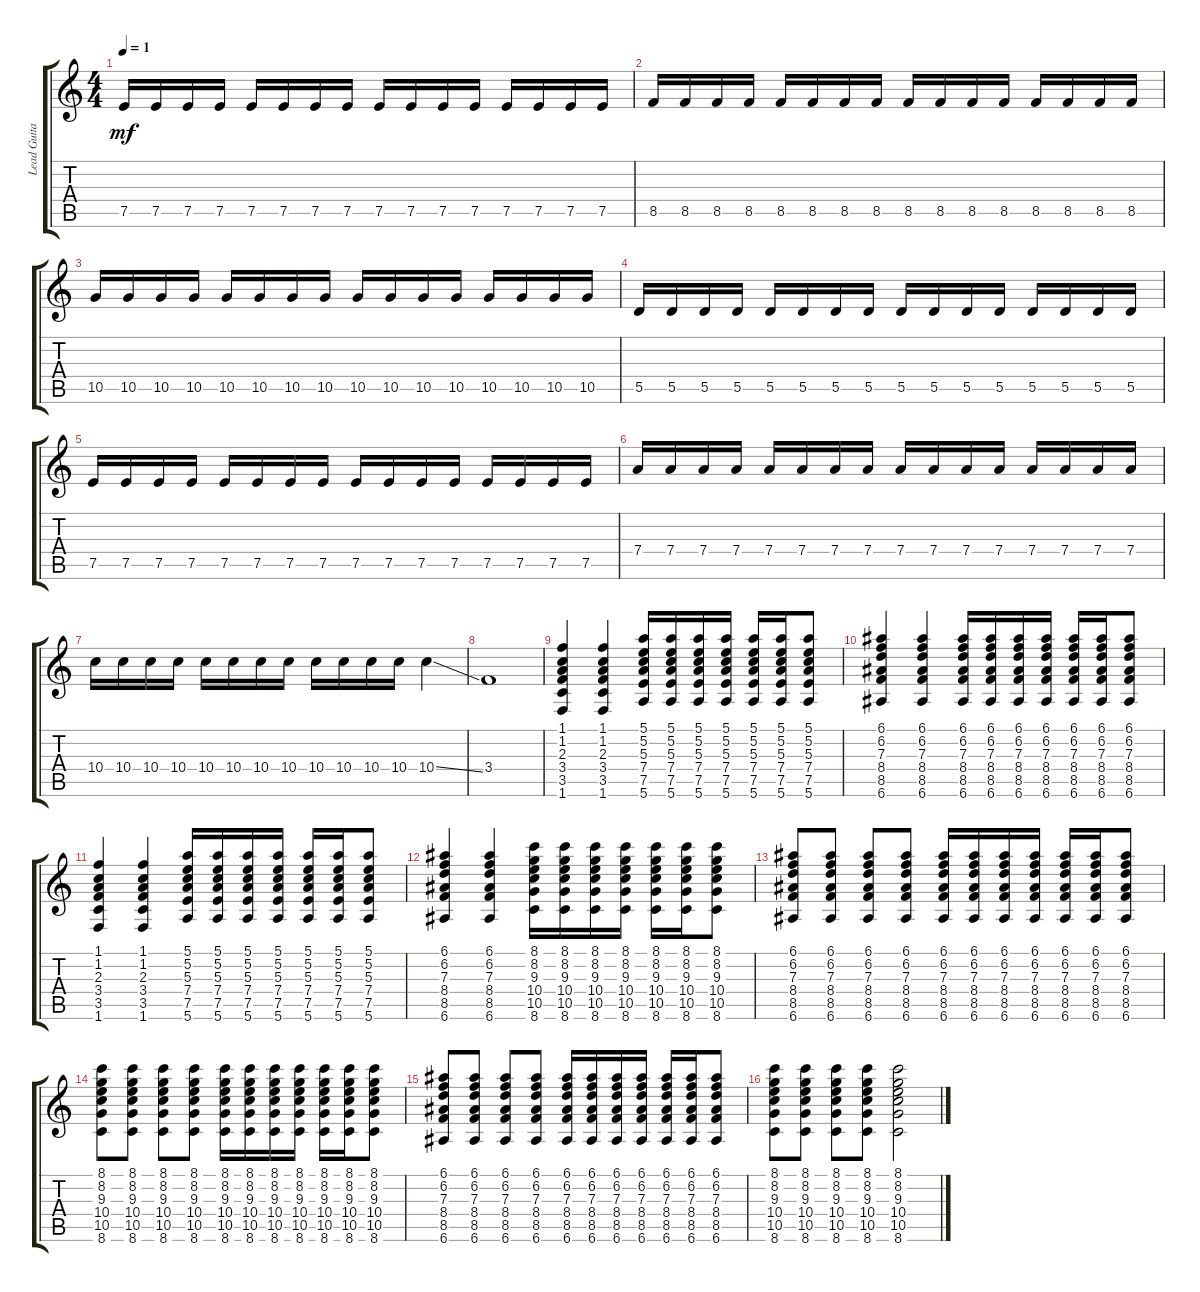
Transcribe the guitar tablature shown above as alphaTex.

\track ("Lead Guitar (Crunch)" "Lead Guita") {instrument overdrivenguitar}
\staff {score tabs}
\tuning (E4 B3 G3 D3 A2 E2) {hide}
\ts (4 4)
\tempo 1
\clef g2
\ks c
7.5.16{dy mf} 7.5.16 7.5.16 7.5.16 7.5.16 7.5.16 7.5.16 7.5.16 7.5.16 7.5.16 7.5.16 7.5.16 7.5.16 7.5.16 7.5.16 7.5.16 |
8.5.16 8.5.16 8.5.16 8.5.16 8.5.16 8.5.16 8.5.16 8.5.16 8.5.16 8.5.16 8.5.16 8.5.16 8.5.16 8.5.16 8.5.16 8.5.16 |
10.5.16 10.5.16 10.5.16 10.5.16 10.5.16 10.5.16 10.5.16 10.5.16 10.5.16 10.5.16 10.5.16 10.5.16 10.5.16 10.5.16 10.5.16 10.5.16 |
5.5.16 5.5.16 5.5.16 5.5.16 5.5.16 5.5.16 5.5.16 5.5.16 5.5.16 5.5.16 5.5.16 5.5.16 5.5.16 5.5.16 5.5.16 5.5.16 |
7.5.16 7.5.16 7.5.16 7.5.16 7.5.16 7.5.16 7.5.16 7.5.16 7.5.16 7.5.16 7.5.16 7.5.16 7.5.16 7.5.16 7.5.16 7.5.16 |
7.4.16 7.4.16 7.4.16 7.4.16 7.4.16 7.4.16 7.4.16 7.4.16 7.4.16 7.4.16 7.4.16 7.4.16 7.4.16 7.4.16 7.4.16 7.4.16 |
10.4.16 10.4.16 10.4.16 10.4.16 10.4.16 10.4.16 10.4.16 10.4.16 10.4.16 10.4.16 10.4.16 10.4.16 10.4{ss}.4 |
3.4.1 |
(1.1 1.2 2.3 3.4 3.5 1.6).4 (1.1 1.2 2.3 3.4 3.5 1.6).4 (5.1 5.2 5.3 7.4 7.5 5.6).16 (5.1 5.2 5.3 7.4 7.5 5.6).16 (5.1 5.2 5.3 7.4 7.5 5.6).16 (5.1 5.2 5.3 7.4 7.5 5.6).16 (5.1 5.2 5.3 7.4 7.5 5.6).16 (5.1 5.2 5.3 7.4 7.5 5.6).16 (5.1 5.2 5.3 7.4 7.5 5.6).8 |
(6.1 6.2 7.3 8.4 8.5 6.6).4 (6.1 6.2 7.3 8.4 8.5 6.6).4 (6.1 6.2 7.3 8.4 8.5 6.6).16 (6.1 6.2 7.3 8.4 8.5 6.6).16 (6.1 6.2 7.3 8.4 8.5 6.6).16 (6.1 6.2 7.3 8.4 8.5 6.6).16 (6.1 6.2 7.3 8.4 8.5 6.6).16 (6.1 6.2 7.3 8.4 8.5 6.6).16 (6.1 6.2 7.3 8.4 8.5 6.6).8 |
(1.1 1.2 2.3 3.4 3.5 1.6).4 (1.1 1.2 2.3 3.4 3.5 1.6).4 (5.1 5.2 5.3 7.4 7.5 5.6).16 (5.1 5.2 5.3 7.4 7.5 5.6).16 (5.1 5.2 5.3 7.4 7.5 5.6).16 (5.1 5.2 5.3 7.4 7.5 5.6).16 (5.1 5.2 5.3 7.4 7.5 5.6).16 (5.1 5.2 5.3 7.4 7.5 5.6).16 (5.1 5.2 5.3 7.4 7.5 5.6).8 |
(6.1 6.2 7.3 8.4 8.5 6.6).4 (6.1 6.2 7.3 8.4 8.5 6.6).4 (8.1 8.2 9.3 10.4 10.5 8.6).16 (8.1 8.2 9.3 10.4 10.5 8.6).16 (8.1 8.2 9.3 10.4 10.5 8.6).16 (8.1 8.2 9.3 10.4 10.5 8.6).16 (8.1 8.2 9.3 10.4 10.5 8.6).16 (8.1 8.2 9.3 10.4 10.5 8.6).16 (8.1 8.2 9.3 10.4 10.5 8.6).8 |
(6.1 6.2 7.3 8.4 8.5 6.6).8 (6.1 6.2 7.3 8.4 8.5 6.6).8 (6.1 6.2 7.3 8.4 8.5 6.6).8 (6.1 6.2 7.3 8.4 8.5 6.6).8 (6.1 6.2 7.3 8.4 8.5 6.6).16 (6.1 6.2 7.3 8.4 8.5 6.6).16 (6.1 6.2 7.3 8.4 8.5 6.6).16 (6.1 6.2 7.3 8.4 8.5 6.6).16 (6.1 6.2 7.3 8.4 8.5 6.6).16 (6.1 6.2 7.3 8.4 8.5 6.6).16 (6.1 6.2 7.3 8.4 8.5 6.6).8 |
(8.1 8.2 9.3 10.4 10.5 8.6).8 (8.1 8.2 9.3 10.4 10.5 8.6).8 (8.1 8.2 9.3 10.4 10.5 8.6).8 (8.1 8.2 9.3 10.4 10.5 8.6).8 (8.1 8.2 9.3 10.4 10.5 8.6).16 (8.1 8.2 9.3 10.4 10.5 8.6).16 (8.1 8.2 9.3 10.4 10.5 8.6).16 (8.1 8.2 9.3 10.4 10.5 8.6).16 (8.1 8.2 9.3 10.4 10.5 8.6).16 (8.1 8.2 9.3 10.4 10.5 8.6).16 (8.1 8.2 9.3 10.4 10.5 8.6).8 |
(6.1 6.2 7.3 8.4 8.5 6.6).8 (6.1 6.2 7.3 8.4 8.5 6.6).8 (6.1 6.2 7.3 8.4 8.5 6.6).8 (6.1 6.2 7.3 8.4 8.5 6.6).8 (6.1 6.2 7.3 8.4 8.5 6.6).16 (6.1 6.2 7.3 8.4 8.5 6.6).16 (6.1 6.2 7.3 8.4 8.5 6.6).16 (6.1 6.2 7.3 8.4 8.5 6.6).16 (6.1 6.2 7.3 8.4 8.5 6.6).16 (6.1 6.2 7.3 8.4 8.5 6.6).16 (6.1 6.2 7.3 8.4 8.5 6.6).8 |
(8.1 8.2 9.3 10.4 10.5 8.6).8 (8.1 8.2 9.3 10.4 10.5 8.6).8 (8.1 8.2 9.3 10.4 10.5 8.6).8 (8.1 8.2 9.3 10.4 10.5 8.6).8 (8.1 8.2 9.3 10.4 10.5 8.6).2
